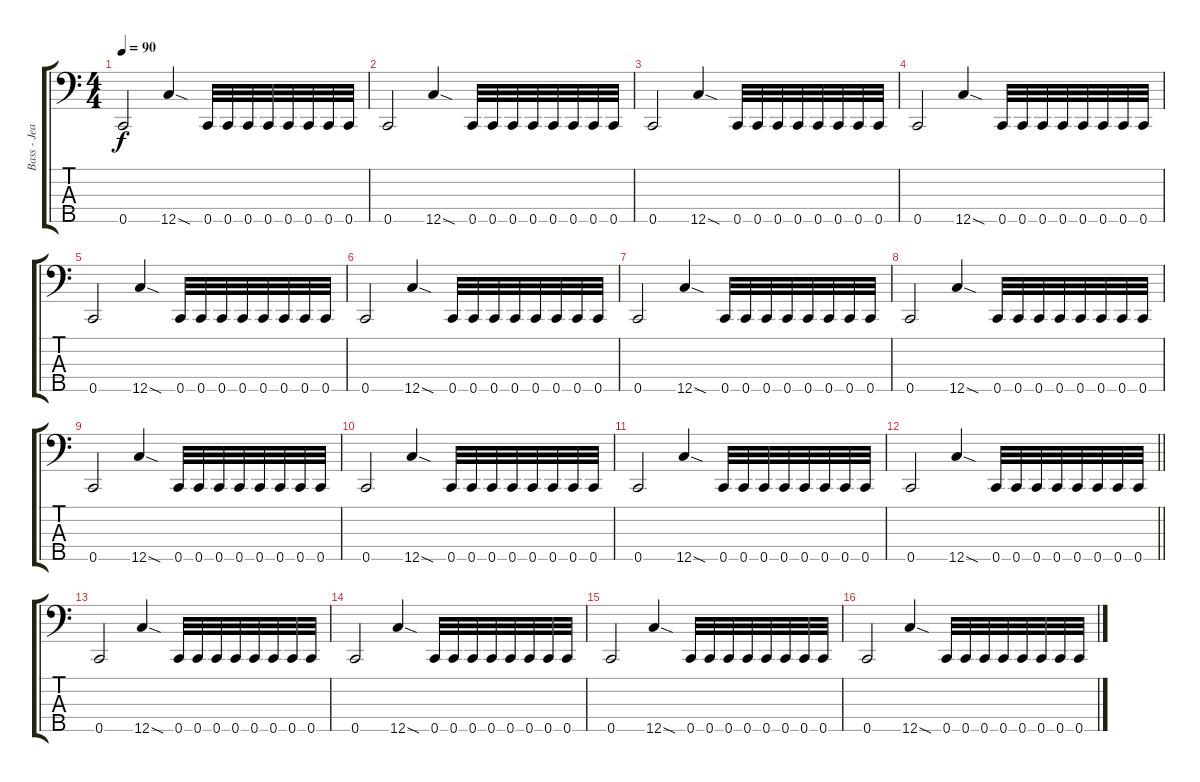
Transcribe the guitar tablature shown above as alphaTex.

\track ("Bass - Jean Michel Labadie" "Bass - Jea") {instrument electricbasspick}
\staff {score tabs}
\tuning (F2 C2 G1 D1 C1) {hide}
\ts (4 4)
\section ("" "")
\tempo 90
\clef f4
\ks c
0.5.2{dy f} 12.5{sod}.4 0.5.32 0.5.32 0.5.32 0.5.32 0.5.32 0.5.32 0.5.32 0.5.32 |
0.5.2 12.5{sod}.4 0.5.32 0.5.32 0.5.32 0.5.32 0.5.32 0.5.32 0.5.32 0.5.32 |
0.5.2 12.5{sod}.4 0.5.32 0.5.32 0.5.32 0.5.32 0.5.32 0.5.32 0.5.32 0.5.32 |
0.5.2 12.5{sod}.4 0.5.32 0.5.32 0.5.32 0.5.32 0.5.32 0.5.32 0.5.32 0.5.32 |
0.5.2 12.5{sod}.4 0.5.32 0.5.32 0.5.32 0.5.32 0.5.32 0.5.32 0.5.32 0.5.32 |
0.5.2 12.5{sod}.4 0.5.32 0.5.32 0.5.32 0.5.32 0.5.32 0.5.32 0.5.32 0.5.32 |
0.5.2 12.5{sod}.4 0.5.32 0.5.32 0.5.32 0.5.32 0.5.32 0.5.32 0.5.32 0.5.32 |
0.5.2 12.5{sod}.4 0.5.32 0.5.32 0.5.32 0.5.32 0.5.32 0.5.32 0.5.32 0.5.32 |
0.5.2 12.5{sod}.4 0.5.32 0.5.32 0.5.32 0.5.32 0.5.32 0.5.32 0.5.32 0.5.32 |
0.5.2 12.5{sod}.4 0.5.32 0.5.32 0.5.32 0.5.32 0.5.32 0.5.32 0.5.32 0.5.32 |
0.5.2 12.5{sod}.4 0.5.32 0.5.32 0.5.32 0.5.32 0.5.32 0.5.32 0.5.32 0.5.32 |
\barLineRight lightlight
0.5.2 12.5{sod}.4 0.5.32 0.5.32 0.5.32 0.5.32 0.5.32 0.5.32 0.5.32 0.5.32 |
\section ("" "")
0.5.2 12.5{sod}.4 0.5.32 0.5.32 0.5.32 0.5.32 0.5.32 0.5.32 0.5.32 0.5.32 |
0.5.2 12.5{sod}.4 0.5.32 0.5.32 0.5.32 0.5.32 0.5.32 0.5.32 0.5.32 0.5.32 |
0.5.2 12.5{sod}.4 0.5.32 0.5.32 0.5.32 0.5.32 0.5.32 0.5.32 0.5.32 0.5.32 |
0.5.2 12.5{sod}.4 0.5.32 0.5.32 0.5.32 0.5.32 0.5.32 0.5.32 0.5.32 0.5.32
